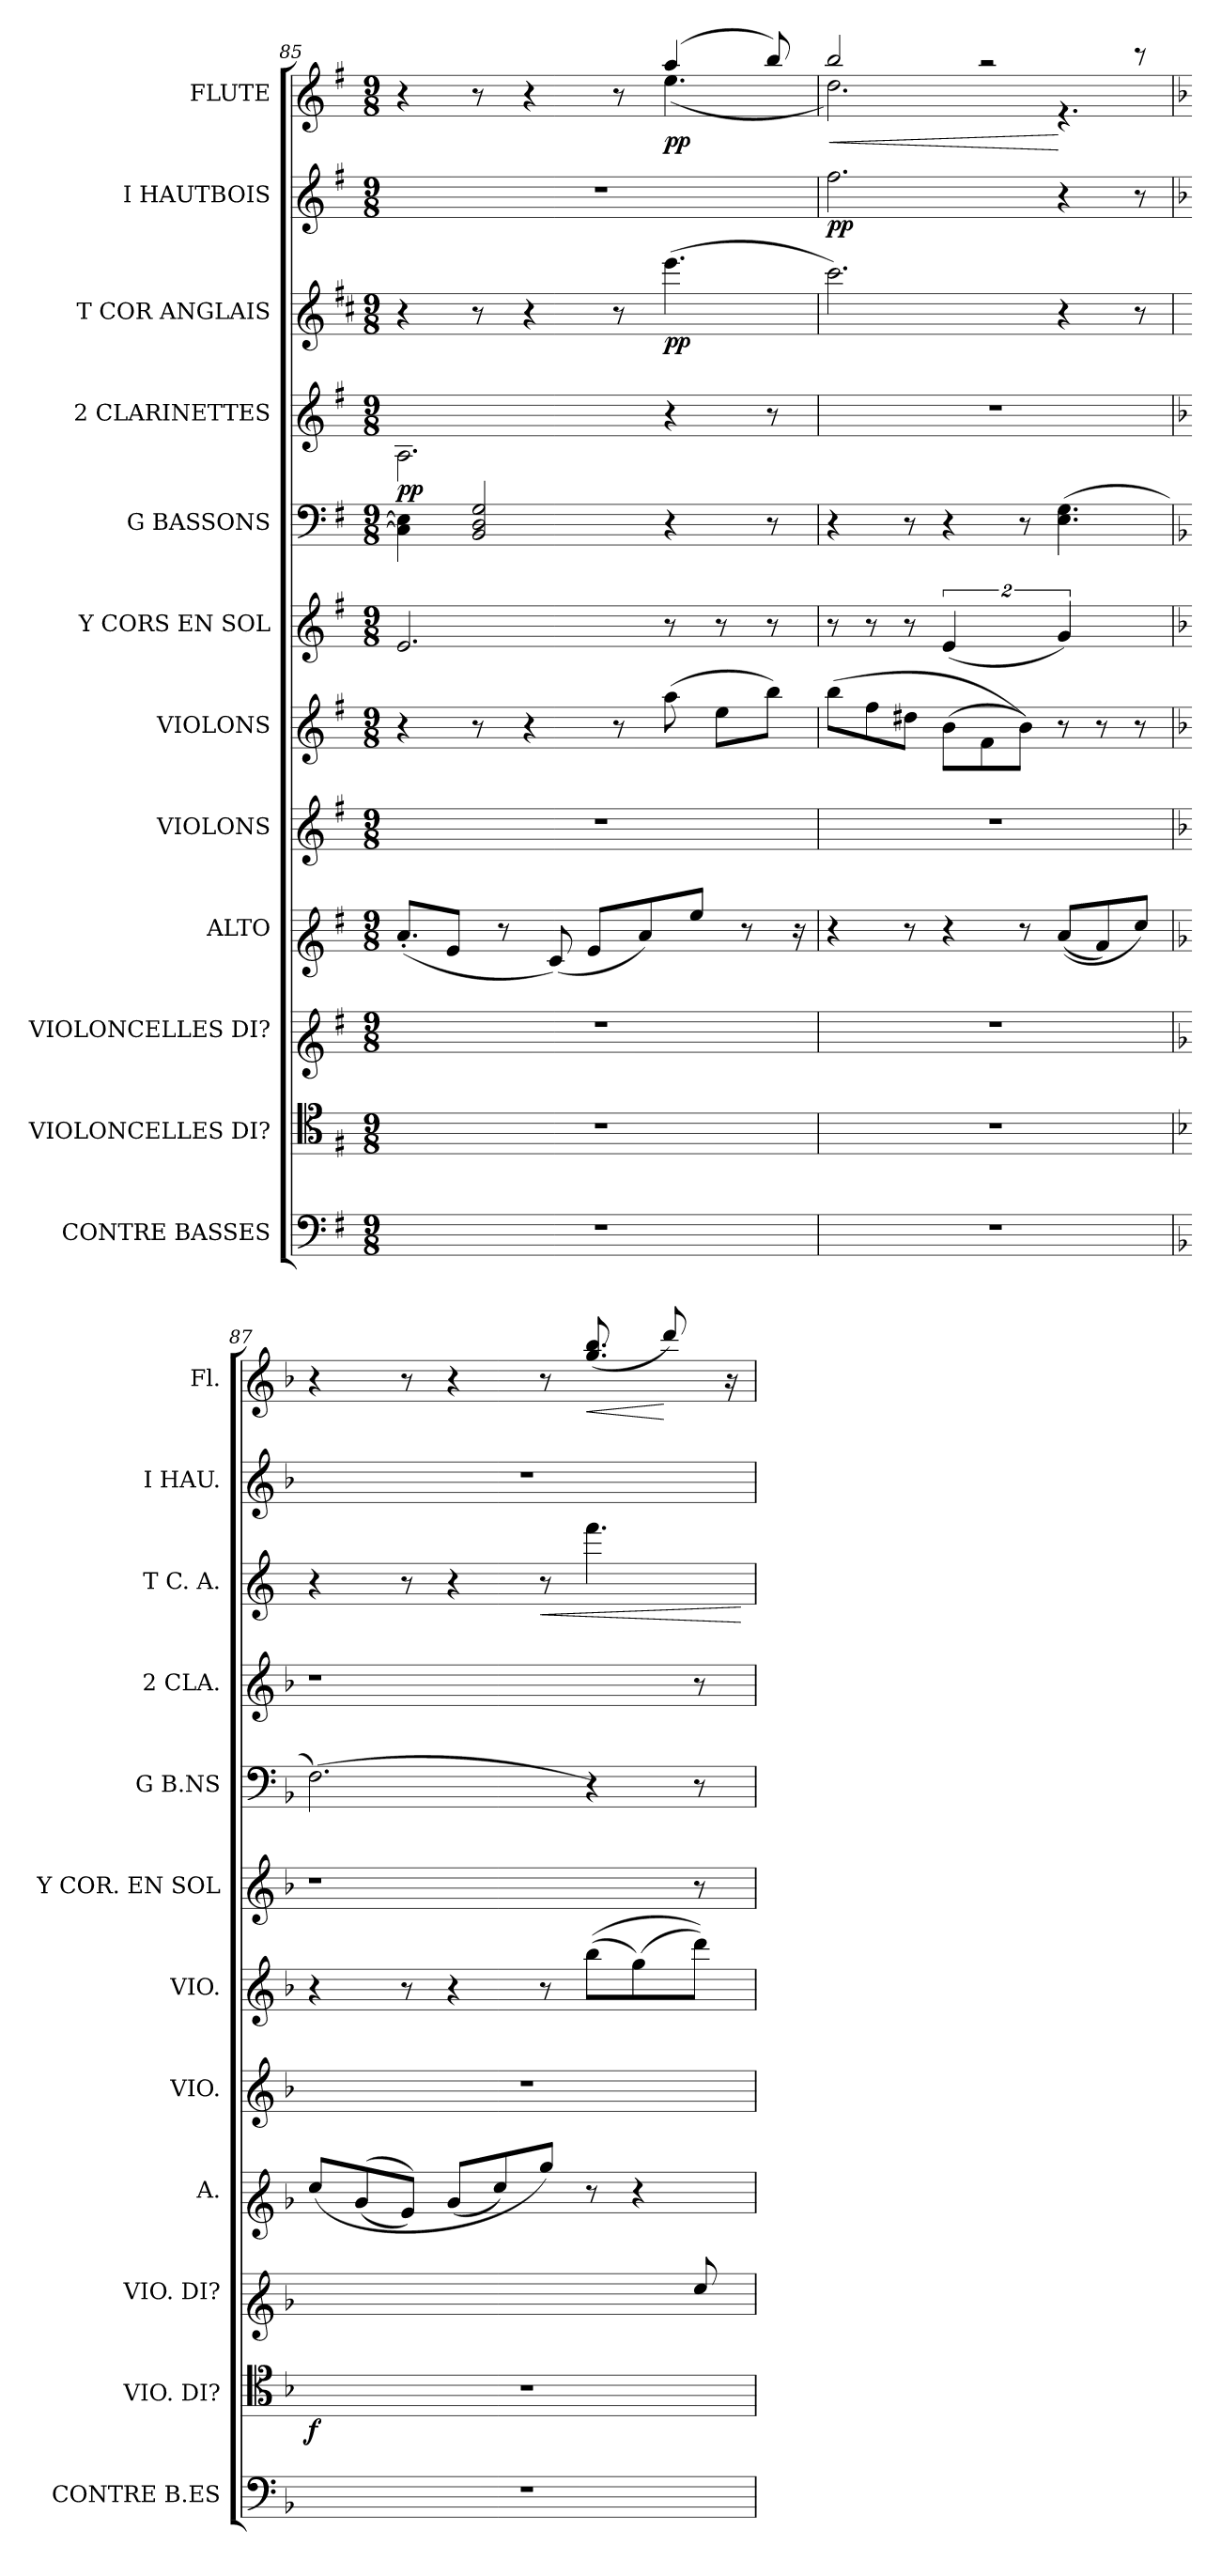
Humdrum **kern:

**kern	**kern	**dynam	**kern	**kern	**dynam	**kern	**kern	**kern	**kern	**kern	**dynam	**kern	**dynam	**kern	**dynam	**kern	**dynam
*part12	*part11	*part11	*part10	*part9	*part9	*part8	*part7	*part6	*part5	*part4	*part4	*part3	*part3	*part2	*part2	*part1	*part1
*staff12	*staff11	*staff11	*staff10	*staff9	*staff9	*staff8	*staff7	*staff6	*staff5	*staff4	*staff4	*staff3	*staff3	*staff2	*staff2	*staff1	*staff1
*I"CONTRE BASSES	*I"VIOLONCELLES DI?	*	*I"VIOLONCELLES DI?	*I"ALTO	*	*I"VIOLONS	*I"VIOLONS	*I"Y CORS EN SOL	*I"G BASSONS	*I"2 CLARINETTES	*	*I"T COR ANGLAIS	*	*I"I HAUTBOIS	*	*I"FLUTE	*
*I'CONTRE B.ES	*I'VIO. DI?	*	*I'VIO. DI?	*I'A.	*	*I'VIO.	*I'VIO.	*I'Y COR. EN SOL	*I'G B.NS	*I'2 CLA.	*	*I'T C. A.	*	*I'I HAU.	*	*I'Fl.	*
*clefF4	*clefC4	*	*clefG1	*clefG1	*	*clefG2	*clefG2	*clefG2	*clefF4	*clefG2	*	*clefG2	*	*clefG2	*	*clefG2	*
*	*	*	*	*	*	*	*	*	*	*	*	*ITrd4c7	*	*	*	*	*
*k[f#]	*k[f#]	*	*k[f#]	*k[f#]	*	*k[f#]	*k[f#]	*k[f#]	*k[f#]	*k[f#]	*	*k[f#]	*	*k[f#]	*	*k[f#]	*
*G:	*G:	*	*G:	*G:	*	*G:	*G:	*G:	*G:	*G:	*	*G:	*	*G:	*	*G:	*
*M9/8	*M9/8	*	*M9/8	*M9/8	*	*M9/8	*M9/8	*M9/8	*M9/8	*M9/8	*	*M9/8	*	*M9/8	*	*M9/8	*
=85	=85	=85	=85	=85	=85	=85	=85	=85	=85	=85	=85	=85	=85	=85	=85	=85	=85
!LO:N:vis=1	!LO:N:vis=1	!	!LO:N:vis=1	!	!	!LO:N:vis=1	!	!	!	!	!	!	!	!LO:N:vis=1	!	!	!
*	*	*	*	*	*	*	*	*	*	*	*	*	*	*	*	*^	*
8%9r	8%9r	.	8%9r	(8.cc'i/L	.	8%9r	4r	2.ei/	4Ci\] 4Ei]	2.Ai\	pp	4r	.	8%9r	.	4r	4.ryy	.
.	.	.	.	8gi/J	.	.	.	.	.	.	.	.	.	.	.	.	.	.
.	.	.	.	.	.	.	8r	.	2BBi/ 2Di 2Gi	.	.	8r	.	.	.	8r	.	.
.	.	.	.	8r	.	.	.	.	.	.	.	.	.	.	.	.	.	.
.	.	.	.	.	.	.	4r	.	.	.	.	4r	.	.	.	4r	4.ryy	.
.	.	.	.	(8ei/)	.	.	.	.	.	.	.	.	.	.	.	.	.	.
.	.	.	.	8gi/L	.	.	.	.	.	.	.	.	.	.	.	.	.	.
.	.	.	.	.	.	.	8r	.	.	.	.	8r	.	.	.	8r	.	.
.	.	.	.	8cci/)	.	.	.	.	.	.	.	.	.	.	.	.	.	.
.	.	.	.	.	.	.	(8aai\	8r	4r	4r	.	(4.aai\	pp	.	.	(4aai/	(4.eei\	pp
.	.	.	.	8ggi/J	.	.	.	.	.	.	.	.	.	.	.	.	.	.
.	.	.	.	.	.	.	8eei\L	8r	.	.	.	.	.	.	.	.	.	.
.	.	.	.	8r	.	.	.	.	.	.	.	.	.	.	.	.	.	.
.	.	.	.	.	.	.	8bbi\J)	8r	8r	8r	.	.	.	.	.	8bbi/)	.	.
.	.	.	.	16r	.	.	.	.	.	.	.	.	.	.	.	.	.	.
=86	=86	=86	=86	=86	=86	=86	=86	=86	=86	=86	=86	=86	=86	=86	=86	=86	=86	=86
!LO:N:vis=1	!LO:N:vis=1	!	!LO:N:vis=1	!	!	!LO:N:vis=1	!	!	!	!LO:N:vis=1	!	!	!	!	!	!	!	!LO:HP:b
8%9r	8%9r	.	8%9r	4r	.	8%9r	(8bbi\L	8r	4r	8%9r	.	2.ff#i\)	.	2.ff#i\	pp	2bbi/	2.ddi\)	<
.	.	.	.	.	.	.	8ff#i\	8r	.	.	.	.	.	.	.	.	.	.
.	.	.	.	8r	.	.	8dd#Xi\J	8r	8r	.	.	.	.	.	.	.	.	.
.	.	.	.	4r	.	.	(8bi\L	(8%3ei/	4r	.	.	.	.	.	.	.	.	.
.	.	.	.	.	.	.	8f#i\	.	.	.	.	.	.	.	.	2r	.	.
.	.	.	.	8r	.	.	8bi\J))	.	8r	.	.	.	.	.	.	.	.	.
.	.	.	.	((8cci/L	.	.	8r	8%3gi/)	(4.Ei\ 4.Gi	.	.	4r	.	4r	.	.	4.r	[
.	.	.	.	8ai/)	.	.	8r	.	.	.	.	.	.	.	.	.	.	.
.	.	.	.	8eei/J)	.	.	8r	.	.	.	.	8r	.	8r	.	8r	.	.
*	*	*	*	*	*	*	*	*	*	*	*	*	*	*	*	*v	*v	*
!!LO:LB:g=z
=87	=87	=87	=87	=87	=87	=87	=87	=87	=87	=87	=87	=87	=87	=87	=87	=87	=87
*k[b-]	*k[b-]	*	*k[b-]	*k[b-]	*	*k[b-]	*k[b-]	*k[b-]	*k[b-]	*k[b-]	*	*k[b-]	*	*k[b-]	*	*k[b-]	*
*F:	*F:	*	*F:	*F:	*	*F:	*F:	*F:	*F:	*F:	*	*F:	*	*F:	*	*F:	*
!LO:N:vis=1	!LO:N:vis=1	!	!	!	!	!LO:N:vis=1	!	!	!	!	!	!	!	!LO:N:vis=1	!	!	!
8%9r	8%9r	f	4.ryy	(8eei/L	.	8%9r	4r	1r	(2.Fi\)	1r	.	4r	.	8%9r	.	4r	.
.	.	.	.	((8b-i/	.	.	.	.	.	.	.	.	.	.	.	.	.
.	.	.	.	8gi/J))	.	.	8r	.	.	.	.	8r	.	.	.	8r	.
.	.	.	4.ryy	(8b-i/L	.	.	4r	.	.	.	.	4r	.	.	.	4r	.
.	.	.	.	8eei/)	.	.	.	.	.	.	.	.	.	.	.	.	.
!	!	!	!	!	!	!	!	!	!	!	!	!	!LO:HP:b	!	!	!	!
.	.	.	.	8bb-i/J)	.	.	8r	.	.	.	.	8r	<	.	.	8r	.
!	!	!	!	!	!	!	!	!	!	!	!	!	!	!	!	!	!LO:HP:b
.	.	.	8ryy	8r	.	.	((8bb-i\L	.	4r)	.	.	4.bb-i\	.	.	.	(8.ggi/ 8.bb-i	<
.	.	.	8ryy	4r	mf p	.	(8ggi\)	.	.	.	.	.	.	.	.	.	.
.	.	.	.	.	.	.	.	.	.	.	.	.	.	.	.	8dddi/)	[
.	.	.	8eei/	.	.	.	8dddi\J))	8r	8r	8r	.	.	.	.	.	.	.
.	.	.	.	.	.	.	.	.	.	.	.	.	.	.	.	16r	.
.	.	.	.	.	.	.	.	.	.	.	.	.	[	.	.	.	.
=	=	=	=	=	=	=	=	=	=	=	=	=	=	=	=	=	=
*-	*-	*-	*-	*-	*-	*-	*-	*-	*-	*-	*-	*-	*-	*-	*-	*-	*-
